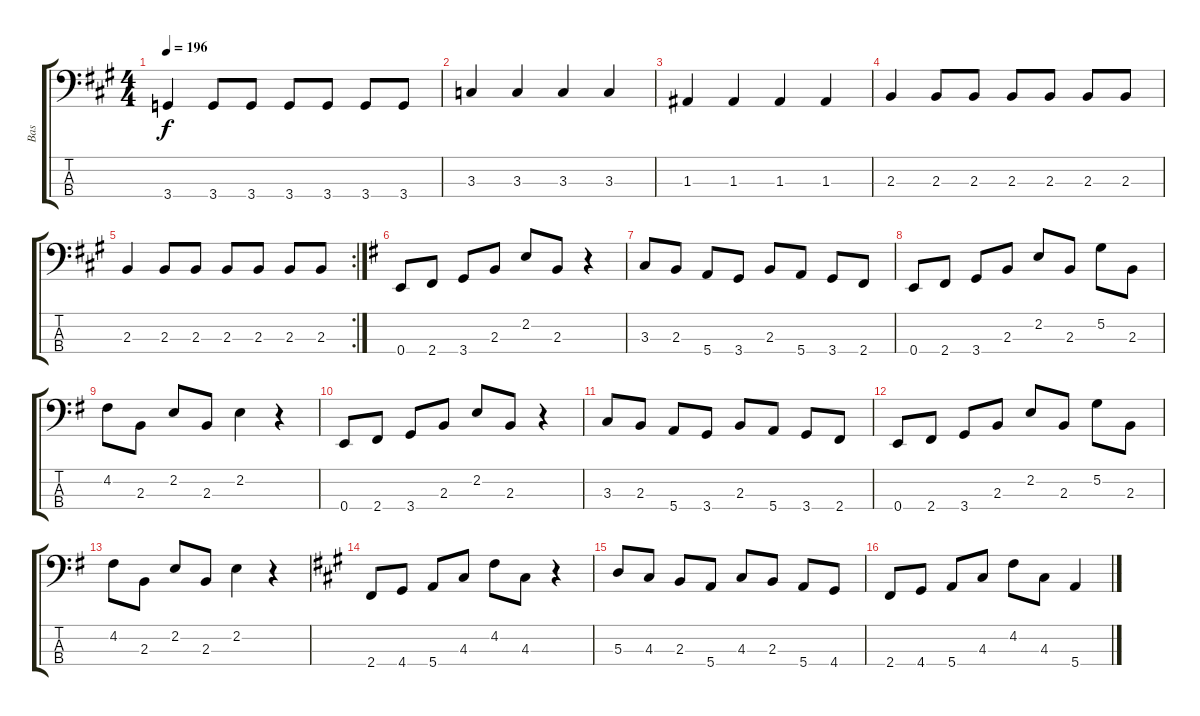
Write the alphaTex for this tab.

\track ("Bas" "Bas") {instrument electricbasspick}
\staff {score tabs}
\tuning (G2 D2 A1 E1) {hide}
\ts (4 4)
\tempo 196
\clef f4
\ks a
3.4.4{dy f} 3.4.8 3.4.8 3.4.8 3.4.8 3.4.8 3.4.8 |
3.3.4 3.3.4 3.3.4 3.3.4 |
1.3.4 1.3.4 1.3.4 1.3.4 |
2.3.4 2.3.8 2.3.8 2.3.8 2.3.8 2.3.8 2.3.8 |
\rc 2
2.3.4 2.3.8 2.3.8 2.3.8 2.3.8 2.3.8 2.3.8 |
\ks g
0.4.8 2.4.8 3.4.8 2.3.8 2.2.8 2.3.8 r.4 |
3.3.8 2.3.8 5.4.8 3.4.8 2.3.8 5.4.8 3.4.8 2.4.8 |
0.4.8 2.4.8 3.4.8 2.3.8 2.2.8 2.3.8 5.2.8 2.3.8 |
4.2.8 2.3.8 2.2.8 2.3.8 2.2.4 r.4 |
0.4.8 2.4.8 3.4.8 2.3.8 2.2.8 2.3.8 r.4 |
3.3.8 2.3.8 5.4.8 3.4.8 2.3.8 5.4.8 3.4.8 2.4.8 |
0.4.8 2.4.8 3.4.8 2.3.8 2.2.8 2.3.8 5.2.8 2.3.8 |
4.2.8 2.3.8 2.2.8 2.3.8 2.2.4 r.4 |
\ks a
2.4.8 4.4.8 5.4.8 4.3.8 4.2.8 4.3.8 r.4 |
5.3.8 4.3.8 2.3.8 5.4.8 4.3.8 2.3.8 5.4.8 4.4.8 |
2.4.8 4.4.8 5.4.8 4.3.8 4.2.8 4.3.8 5.4.4
